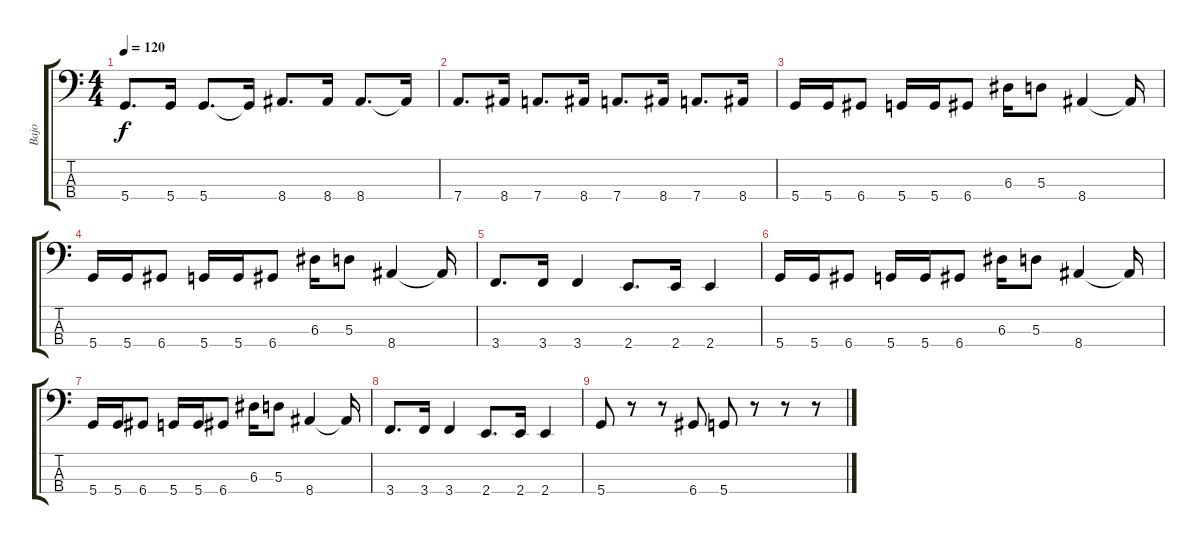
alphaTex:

\track ("Bajo" "Bajo") {instrument electricbasspick}
\staff {score tabs}
\tuning (G2 D2 A1 D1) {hide}
\ts (4 4)
\tempo 120
\clef f4
\ks c
5.4.8{d dy f} 5.4.16 5.4.8{d} 5.4{t}.16 8.4.8{d} 8.4.16 8.4.8{d} 8.4{t}.16 |
7.4.8{d} 8.4.16 7.4.8{d} 8.4.16 7.4.8{d} 8.4.16 7.4.8{d} 8.4.16 |
5.4.16 5.4.16 6.4.8 5.4.16 5.4.16 6.4.8 6.3.16 5.3.8 8.4.4 8.4{t}.16 |
5.4.16 5.4.16 6.4.8 5.4.16 5.4.16 6.4.8 6.3.16 5.3.8 8.4.4 8.4{t}.16 |
3.4.8{d} 3.4.16 3.4.4 2.4.8{d} 2.4.16 2.4.4 |
5.4.16 5.4.16 6.4.8 5.4.16 5.4.16 6.4.8 6.3.16 5.3.8 8.4.4 8.4{t}.16 |
5.4.16 5.4.16 6.4.8 5.4.16 5.4.16 6.4.8 6.3.16 5.3.8 8.4.4 8.4{t}.16 |
3.4.8{d} 3.4.16 3.4.4 2.4.8{d} 2.4.16 2.4.4 |
5.4.8 r.8 r.8 6.4.8 5.4.8 r.8 r.8 r.8
